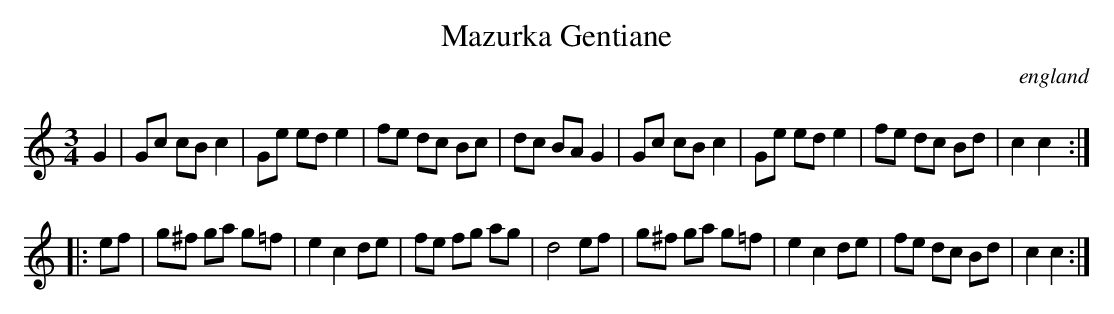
X:1
T:Mazurka Gentiane
O:england
M:3/4
L:1/8
K:C
G2|Gc cB c2|Ge ed e2|fe dc Bc|dc BA G2|\
Gc cB c2|Ge ed e2|fe dc Bd|c2c2:|
|:ef|g^f ga g=f|e2 c2 de|fe fg ag|d4 ef|\
g^f ga g=f|e2 c2 de|fe dc Bd|c2c2:|
